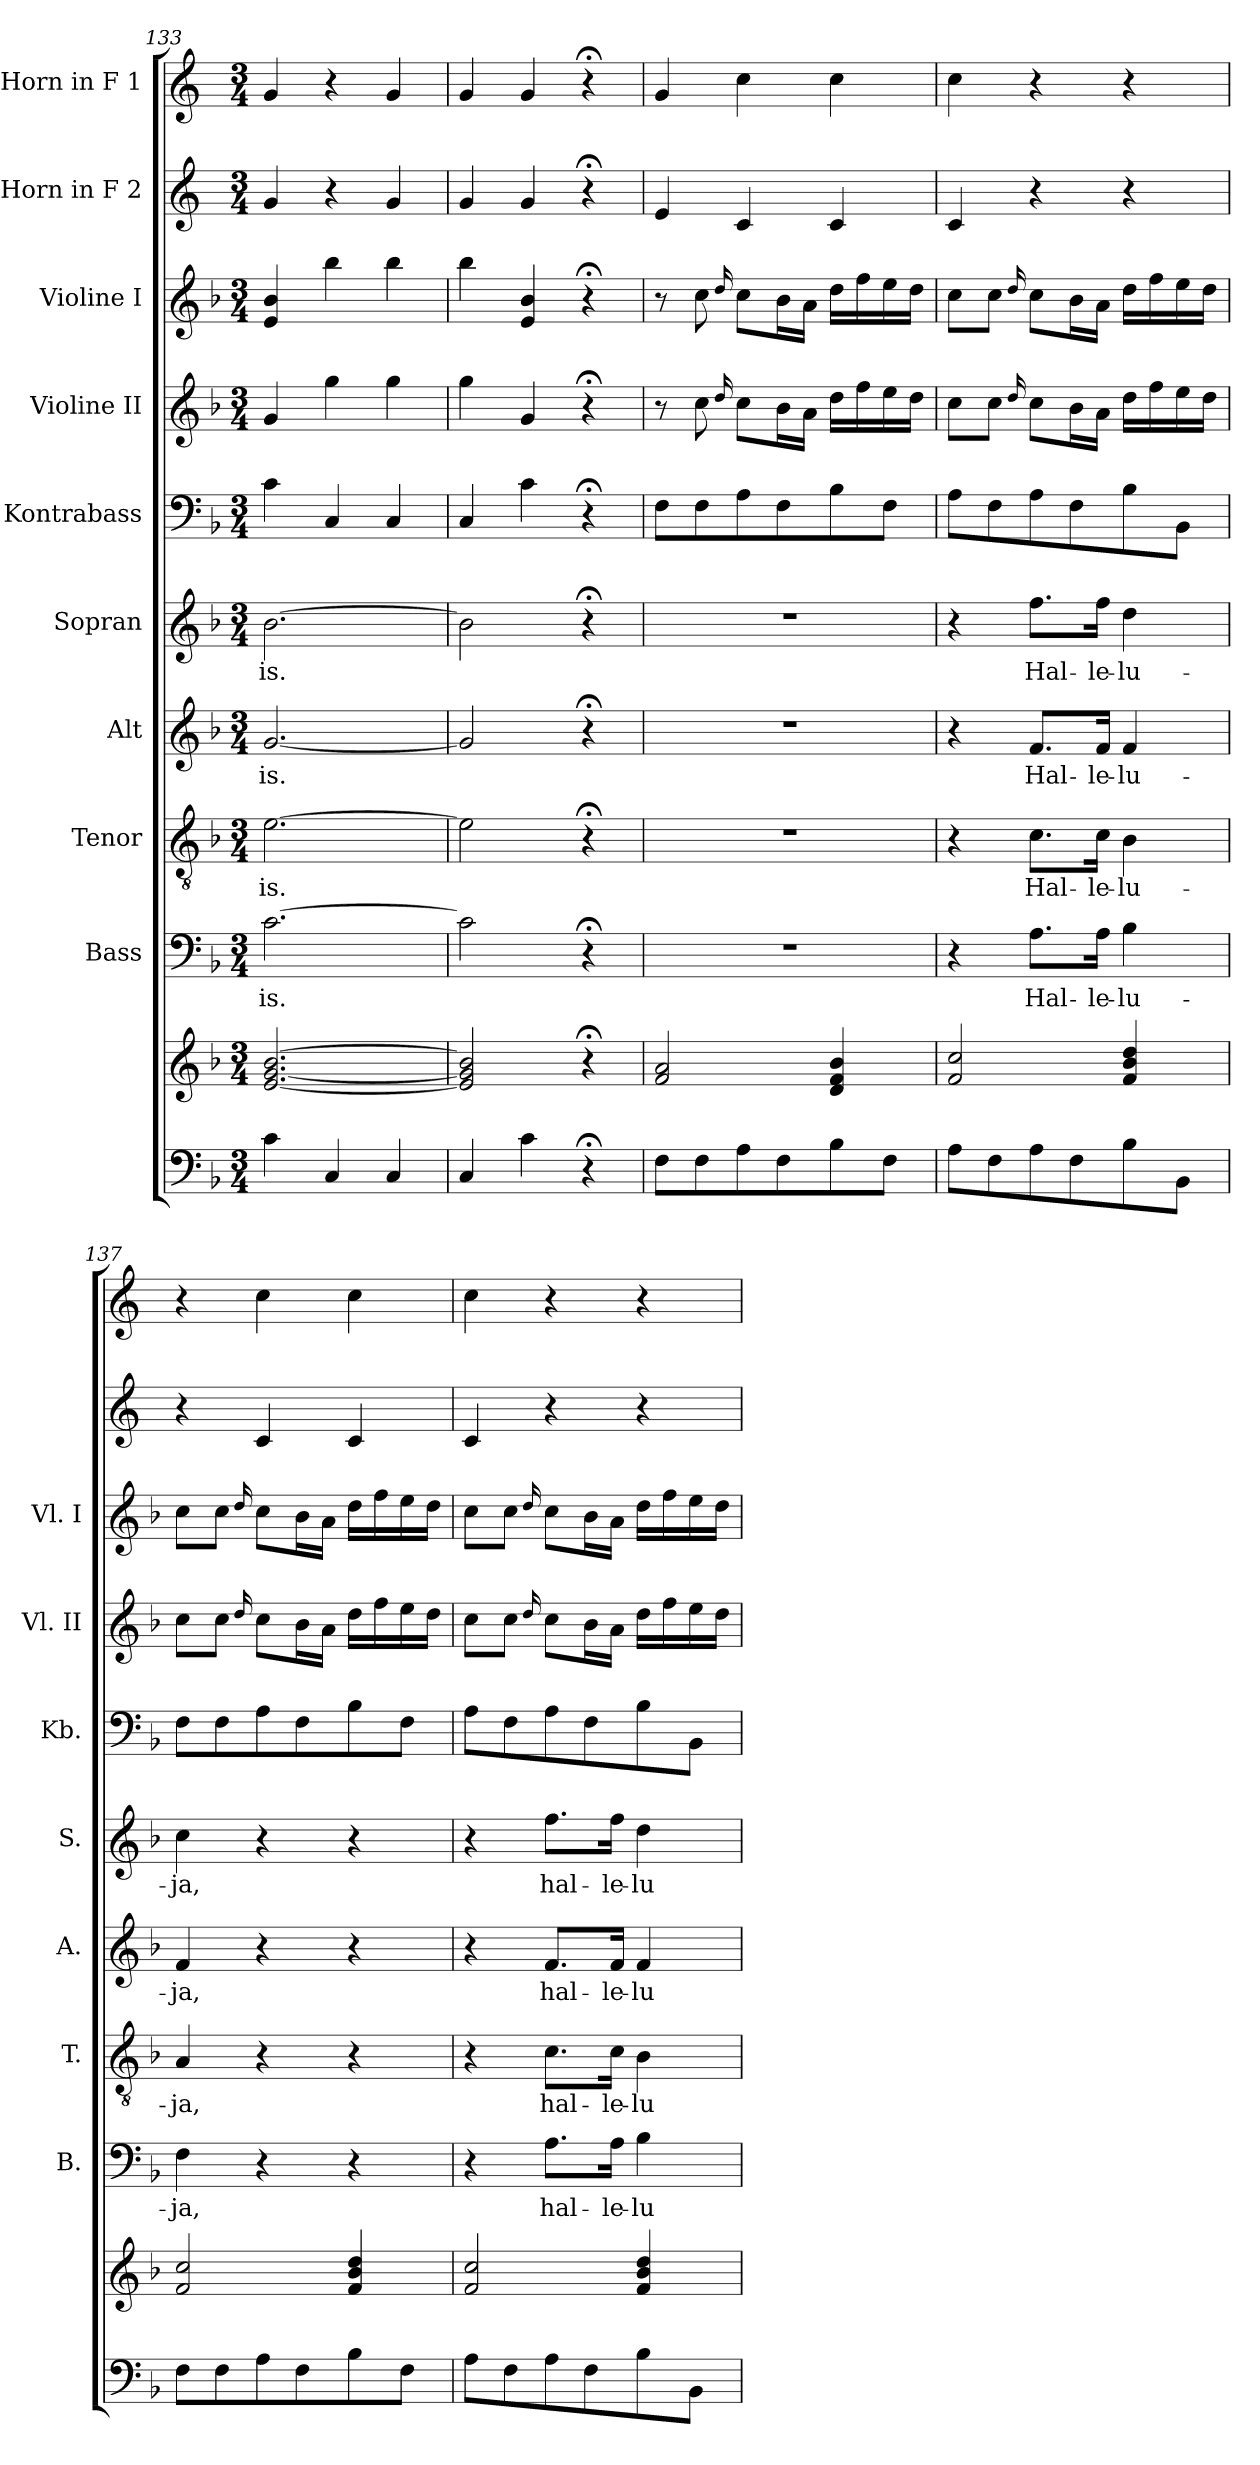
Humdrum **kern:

**kern	**kern	**kern	**text	**kern	**text	**kern	**text	**kern	**text	**kern	**kern	**kern	**kern	**kern
*part10	*part10	*part9	*part9	*part8	*part8	*part7	*part7	*part6	*part6	*part5	*part4	*part3	*part2	*part1
*staff11	*staff10	*staff9	*staff9	*staff8	*staff8	*staff7	*staff7	*staff6	*staff6	*staff5	*staff4	*staff3	*staff2	*staff1
*	*	*I"Bass	*	*I"Tenor	*	*I"Alt	*	*I"Sopran	*	*I"Kontrabass	*I"Violine II	*I"Violine I	*I"Horn in F 2	*I"Horn in F 1
*	*	*I'B.	*	*I'T.	*	*I'A.	*	*I'S.	*	*I'Kb.	*I'Vl. II	*I'Vl. I	*	*
*clefF4	*clefG2	*clefF4	*	*clefGv2	*	*clefG2	*	*clefG2	*	*clefF4	*clefG2	*clefG2	*clefG2	*clefG2
*	*	*	*	*	*	*	*	*	*	*ITrd7c12	*	*	*ITrd4c7	*ITrd4c7
*k[b-]	*k[b-]	*k[b-]	*	*k[b-]	*	*k[b-]	*	*k[b-]	*	*k[b-]	*k[b-]	*k[b-]	*k[b-]	*k[b-]
*F:	*F:	*F:	*	*F:	*	*F:	*	*F:	*	*F:	*F:	*F:	*F:	*F:
*M3/4	*M3/4	*M3/4	*	*M3/4	*	*M3/4	*	*M3/4	*	*M3/4	*M3/4	*M3/4	*M3/4	*M3/4
=133	=133	=133	=133	=133	=133	=133	=133	=133	=133	=133	=133	=133	=133	=133
!	!	!	!LO:LY:b	!	!LO:LY:b	!	!LO:LY:b	!	!LO:LY:b	!	!	!	!	!
4c\	[2.e/ [2.g/ [2.b-/	[2.c\	-is.	[2.e\	-is.	[2.g/	-is.	[2.b-\	-is.	4C\	4g/	4e/ 4b-/	4c/	4c/
4C/	.	.	.	.	.	.	.	.	.	4CC/	4gg\	4bb-\	4r	4r
4C/	.	.	.	.	.	.	.	.	.	4CC/	4gg\	4bb-\	4c/	4c/
=134	=134	=134	=134	=134	=134	=134	=134	=134	=134	=134	=134	=134	=134	=134
4C/	2e/] 2g/] 2b-/]	2c\]	.	2e\]	.	2g/]	.	2b-\]	.	4CC/	4gg\	4bb-\	4c/	4c/
4c\	.	.	.	.	.	.	.	.	.	4C\	4g/	4e/ 4b-/	4c/	4c/
4r;<	4r;<	4r;<	.	4r;<	.	4r;<	.	4r;<	.	4r;<	4r;<	4r;<	4r;<	4r;<
=135	=135	=135	=135	=135	=135	=135	=135	=135	=135	=135	=135	=135	=135	=135
8F\L	2f/ 2a/	2.r	.	2.r	.	2.r	.	2.r	.	8FF\L	8r	8r	4A/	4c/
8F\	.	.	.	.	.	.	.	.	.	8FF\	8cc\	8cc\	.	.
.	.	.	.	.	.	.	.	.	.	.	16qqdd/	16qqdd/	.	.
8A\	.	.	.	.	.	.	.	.	.	8AA\	8cc\L	8cc\L	4F/	4f\
8F\	.	.	.	.	.	.	.	.	.	8FF\	16b-\L	16b-\L	.	.
.	.	.	.	.	.	.	.	.	.	.	16a\JJ	16a\JJ	.	.
8B-\	4d/ 4f/ 4b-/	.	.	.	.	.	.	.	.	8BB-\	16dd\LL	16dd\LL	4F/	4f\
.	.	.	.	.	.	.	.	.	.	.	16ff\	16ff\	.	.
8F\J	.	.	.	.	.	.	.	.	.	8FF\J	16ee\	16ee\	.	.
.	.	.	.	.	.	.	.	.	.	.	16dd\JJ	16dd\JJ	.	.
!!LO:PB:g=z
=136	=136	=136	=136	=136	=136	=136	=136	=136	=136	=136	=136	=136	=136	=136
8A\L	2f/ 2cc/	4r	.	4r	.	4r	.	4r	.	8AA\L	8cc\L	8cc\L	4F/	4f\
8F\	.	.	.	.	.	.	.	.	.	8FF\	8cc\J	8cc\J	.	.
.	.	.	.	.	.	.	.	.	.	.	16qqdd/	16qqdd/	.	.
!	!	!	!LO:LY:b	!	!LO:LY:b	!	!LO:LY:b	!	!LO:LY:b	!	!	!	!	!
8A\	.	8.A\L	Hal-	8.c\L	Hal-	8.f/L	Hal-	8.ff\L	Hal-	8AA\	8cc\L	8cc\L	4r	4r
8F\	.	.	.	.	.	.	.	.	.	8FF\	16b-\L	16b-\L	.	.
!	!	!	!LO:LY:b	!	!LO:LY:b	!	!LO:LY:b	!	!LO:LY:b	!	!	!	!	!
.	.	16A\Jk	-le-	16c\Jk	-le-	16f/Jk	-le-	16ff\Jk	-le-	.	16a\JJ	16a\JJ	.	.
!	!	!	!LO:LY:b	!	!LO:LY:b	!	!LO:LY:b	!	!LO:LY:b	!	!	!	!	!
8B-\	4f/ 4b-/ 4dd/	4B-\	-lu-	4B-\	-lu-	4f/	-lu-	4dd\	-lu-	8BB-\	16dd\LL	16dd\LL	4r	4r
.	.	.	.	.	.	.	.	.	.	.	16ff\	16ff\	.	.
8BB-\J	.	.	.	.	.	.	.	.	.	8BBB-\J	16ee\	16ee\	.	.
.	.	.	.	.	.	.	.	.	.	.	16dd\JJ	16dd\JJ	.	.
=137	=137	=137	=137	=137	=137	=137	=137	=137	=137	=137	=137	=137	=137	=137
!	!	!	!LO:LY:b	!	!LO:LY:b	!	!LO:LY:b	!	!LO:LY:b	!	!	!	!	!
8F\L	2f/ 2cc/	4F\	-ja,	4A/	-ja,	4f/	-ja,	4cc\	-ja,	8FF\L	8cc\L	8cc\L	4r	4r
8F\	.	.	.	.	.	.	.	.	.	8FF\	8cc\J	8cc\J	.	.
.	.	.	.	.	.	.	.	.	.	.	16qqdd/	16qqdd/	.	.
8A\	.	4r	.	4r	.	4r	.	4r	.	8AA\	8cc\L	8cc\L	4F/	4f\
8F\	.	.	.	.	.	.	.	.	.	8FF\	16b-\L	16b-\L	.	.
.	.	.	.	.	.	.	.	.	.	.	16a\JJ	16a\JJ	.	.
8B-\	4f/ 4b-/ 4dd/	4r	.	4r	.	4r	.	4r	.	8BB-\	16dd\LL	16dd\LL	4F/	4f\
.	.	.	.	.	.	.	.	.	.	.	16ff\	16ff\	.	.
8F\J	.	.	.	.	.	.	.	.	.	8FF\J	16ee\	16ee\	.	.
.	.	.	.	.	.	.	.	.	.	.	16dd\JJ	16dd\JJ	.	.
=138	=138	=138	=138	=138	=138	=138	=138	=138	=138	=138	=138	=138	=138	=138
8A\L	2f/ 2cc/	4r	.	4r	.	4r	.	4r	.	8AA\L	8cc\L	8cc\L	4F/	4f\
8F\	.	.	.	.	.	.	.	.	.	8FF\	8cc\J	8cc\J	.	.
.	.	.	.	.	.	.	.	.	.	.	16qqdd/	16qqdd/	.	.
!	!	!	!LO:LY:b	!	!LO:LY:b	!	!LO:LY:b	!	!LO:LY:b	!	!	!	!	!
8A\	.	8.A\L	hal-	8.c\L	hal-	8.f/L	hal-	8.ff\L	hal-	8AA\	8cc\L	8cc\L	4r	4r
8F\	.	.	.	.	.	.	.	.	.	8FF\	16b-\L	16b-\L	.	.
!	!	!	!LO:LY:b	!	!LO:LY:b	!	!LO:LY:b	!	!LO:LY:b	!	!	!	!	!
.	.	16A\Jk	-le-	16c\Jk	-le-	16f/Jk	-le-	16ff\Jk	-le-	.	16a\JJ	16a\JJ	.	.
!	!	!	!LO:LY:b	!	!LO:LY:b	!	!LO:LY:b	!	!LO:LY:b	!	!	!	!	!
8B-\	4f/ 4b-/ 4dd/	4B-\	-lu-	4B-\	-lu-	4f/	-lu-	4dd\	-lu-	8BB-\	16dd\LL	16dd\LL	4r	4r
.	.	.	.	.	.	.	.	.	.	.	16ff\	16ff\	.	.
8BB-\J	.	.	.	.	.	.	.	.	.	8BBB-\J	16ee\	16ee\	.	.
.	.	.	.	.	.	.	.	.	.	.	16dd\JJ	16dd\JJ	.	.
=	=	=	=	=	=	=	=	=	=	=	=	=	=	=
*-	*-	*-	*-	*-	*-	*-	*-	*-	*-	*-	*-	*-	*-	*-
